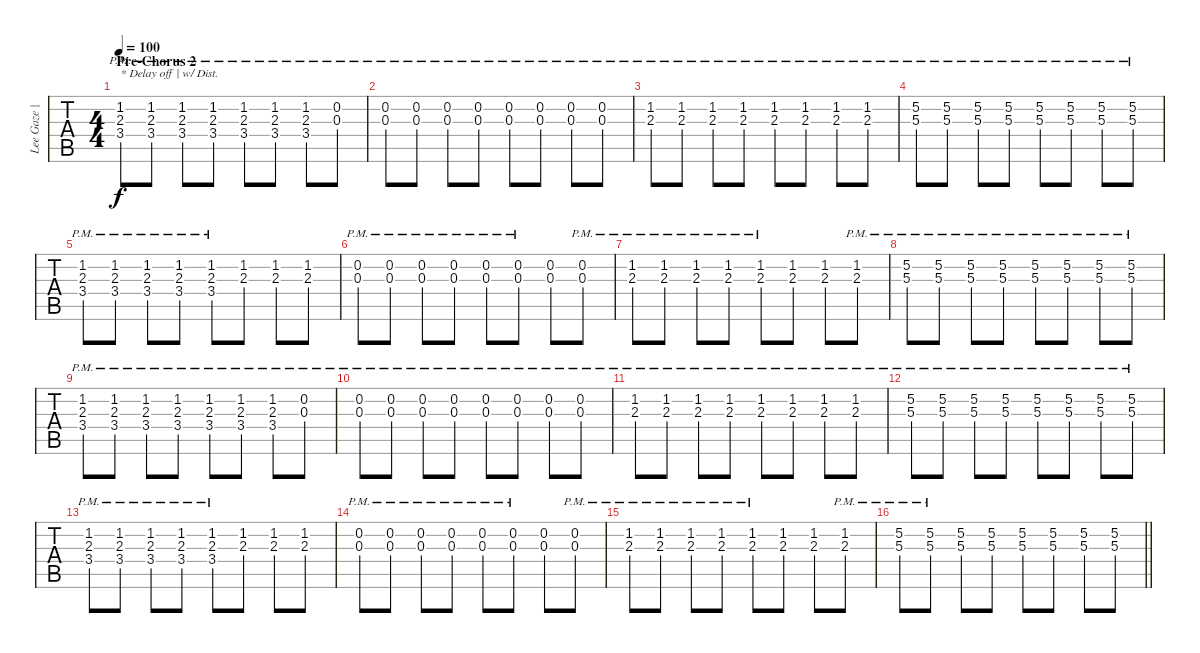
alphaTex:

\track ("Lee Gaze | Lead" "Lee Gaze |") {instrument electricguitarclean}
\staff {tabs}
\tuning (E4 B3 G3 D3 A2 D2) {hide}
\ts (4 4)
\section ("" "Pre-Chorus 2")
\tempo 100
\clef g2
\ks c
(1.2{pm} 2.3{pm} 3.4{pm}).8{txt "* Delay off | w/ Dist." dy f instrument electricguitarclean} (1.2{pm} 2.3{pm} 3.4{pm}).8 (1.2{pm} 2.3{pm} 3.4{pm}).8 (1.2{pm} 2.3{pm} 3.4{pm}).8 (1.2{pm} 2.3{pm} 3.4{pm}).8 (1.2{pm} 2.3{pm} 3.4{pm}).8 (1.2{pm} 2.3{pm} 3.4{pm}).8 (0.2{pm} 0.3{pm}).8 |
(0.2{pm} 0.3{pm}).8 (0.2{pm} 0.3{pm}).8 (0.2{pm} 0.3{pm}).8 (0.2{pm} 0.3{pm}).8 (0.2{pm} 0.3{pm}).8 (0.2{pm} 0.3{pm}).8 (0.2{pm} 0.3{pm}).8 (0.2{pm} 0.3{pm}).8 |
(1.2{pm} 2.3{pm}).8 (1.2{pm} 2.3{pm}).8 (1.2{pm} 2.3{pm}).8 (1.2{pm} 2.3{pm}).8 (1.2{pm} 2.3{pm}).8 (1.2{pm} 2.3{pm}).8 (1.2{pm} 2.3{pm}).8 (1.2{pm} 2.3{pm}).8 |
(5.2{pm} 5.3{pm}).8 (5.2{pm} 5.3{pm}).8 (5.2{pm} 5.3{pm}).8 (5.2{pm} 5.3{pm}).8 (5.2{pm} 5.3{pm}).8 (5.2{pm} 5.3{pm}).8 (5.2{pm} 5.3{pm}).8 (5.2{pm} 5.3{pm}).8 |
(1.2{pm} 2.3{pm} 3.4{pm}).8 (1.2{pm} 2.3{pm} 3.4{pm}).8 (1.2{pm} 2.3{pm} 3.4{pm}).8 (1.2{pm} 2.3{pm} 3.4{pm}).8 (1.2{pm} 2.3{pm} 3.4{pm}).8 (1.2 2.3).8 (1.2 2.3).8 (1.2 2.3).8 |
(0.2{pm} 0.3{pm}).8 (0.2{pm} 0.3{pm}).8 (0.2{pm} 0.3{pm}).8 (0.2{pm} 0.3{pm}).8 (0.2{pm} 0.3{pm}).8 (0.2{pm} 0.3{pm}).8 (0.2 0.3).8 (0.2{pm} 0.3{pm}).8 |
(1.2{pm} 2.3{pm}).8 (1.2{pm} 2.3{pm}).8 (1.2{pm} 2.3{pm}).8 (1.2{pm} 2.3{pm}).8 (1.2{pm} 2.3{pm}).8 (1.2 2.3).8 (1.2 2.3).8 (1.2{pm} 2.3{pm}).8 |
(5.2{pm} 5.3{pm}).8 (5.2{pm} 5.3{pm}).8 (5.2{pm} 5.3{pm}).8 (5.2{pm} 5.3{pm}).8 (5.2{pm} 5.3{pm}).8 (5.2{pm} 5.3{pm}).8 (5.2{pm} 5.3{pm}).8 (5.2{pm} 5.3{pm}).8 |
(1.2{pm} 2.3{pm} 3.4{pm}).8 (1.2{pm} 2.3{pm} 3.4{pm}).8 (1.2{pm} 2.3{pm} 3.4{pm}).8 (1.2{pm} 2.3{pm} 3.4{pm}).8 (1.2{pm} 2.3{pm} 3.4{pm}).8 (1.2{pm} 2.3{pm} 3.4{pm}).8 (1.2{pm} 2.3{pm} 3.4{pm}).8 (0.2{pm} 0.3{pm}).8 |
(0.2{pm} 0.3{pm}).8 (0.2{pm} 0.3{pm}).8 (0.2{pm} 0.3{pm}).8 (0.2{pm} 0.3{pm}).8 (0.2{pm} 0.3{pm}).8 (0.2{pm} 0.3{pm}).8 (0.2{pm} 0.3{pm}).8 (0.2{pm} 0.3{pm}).8 |
(1.2{pm} 2.3{pm}).8 (1.2{pm} 2.3{pm}).8 (1.2{pm} 2.3{pm}).8 (1.2{pm} 2.3{pm}).8 (1.2{pm} 2.3{pm}).8 (1.2{pm} 2.3{pm}).8 (1.2{pm} 2.3{pm}).8 (1.2{pm} 2.3{pm}).8 |
(5.2{pm} 5.3{pm}).8 (5.2{pm} 5.3{pm}).8 (5.2{pm} 5.3{pm}).8 (5.2{pm} 5.3{pm}).8 (5.2{pm} 5.3{pm}).8 (5.2{pm} 5.3{pm}).8 (5.2{pm} 5.3{pm}).8 (5.2{pm} 5.3{pm}).8 |
(1.2{pm} 2.3{pm} 3.4{pm}).8 (1.2{pm} 2.3{pm} 3.4{pm}).8 (1.2{pm} 2.3{pm} 3.4{pm}).8 (1.2{pm} 2.3{pm} 3.4{pm}).8 (1.2{pm} 2.3{pm} 3.4{pm}).8 (1.2 2.3).8 (1.2 2.3).8 (1.2 2.3).8 |
(0.2{pm} 0.3{pm}).8 (0.2{pm} 0.3{pm}).8 (0.2{pm} 0.3{pm}).8 (0.2{pm} 0.3{pm}).8 (0.2{pm} 0.3{pm}).8 (0.2{pm} 0.3{pm}).8 (0.2 0.3).8 (0.2{pm} 0.3{pm}).8 |
(1.2{pm} 2.3{pm}).8 (1.2{pm} 2.3{pm}).8 (1.2{pm} 2.3{pm}).8 (1.2{pm} 2.3{pm}).8 (1.2{pm} 2.3{pm}).8 (1.2 2.3).8 (1.2 2.3).8 (1.2{pm} 2.3{pm}).8 |
\barLineRight lightlight
(5.2{pm} 5.3{pm}).8 (5.2{pm} 5.3{pm}).8 (5.2 5.3).8 (5.2 5.3).8 (5.2 5.3).8 (5.2 5.3).8 (5.2 5.3).8 (5.2 5.3).8
